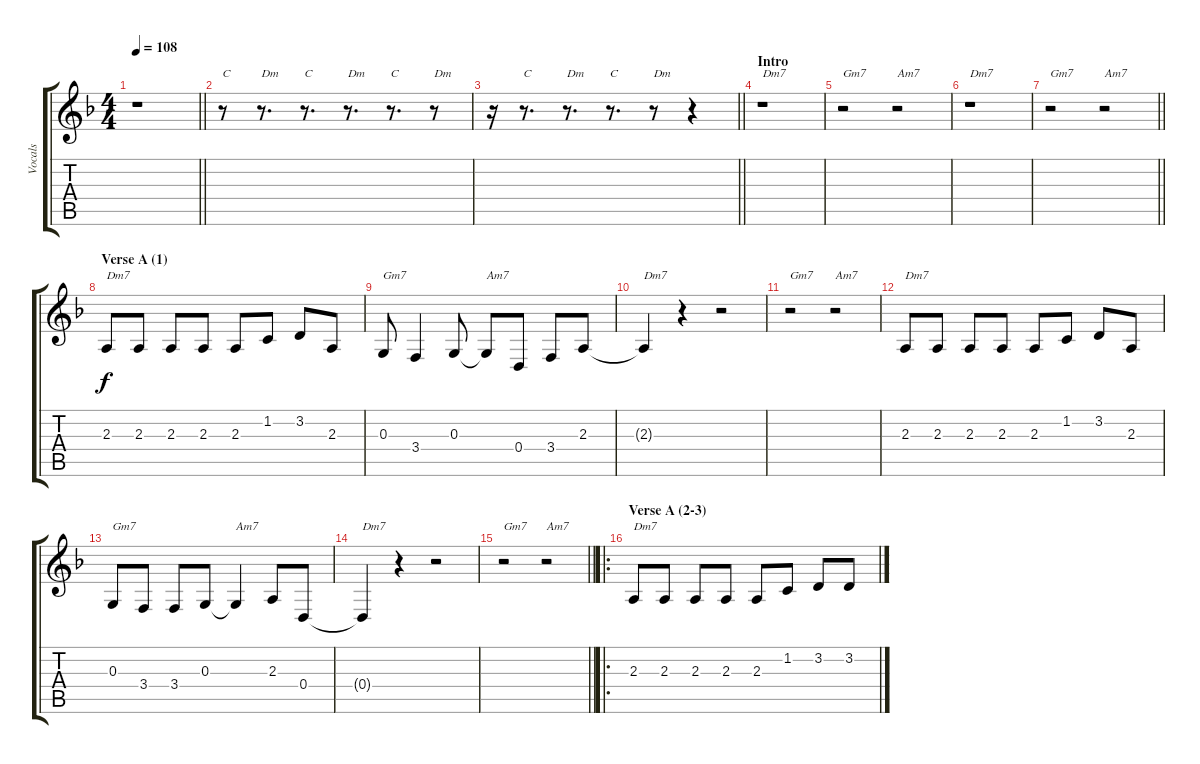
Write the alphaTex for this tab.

\track ("Vocals" "Vocals") {instrument sopranosax}
\staff {score tabs}
\tuning (E4 B3 G3 D3 A2 E2) {hide}
\ts (4 4)
\tempo 108
\clef g2
\barLineRight lightlight
\ks dminor
r.1{dy f instrument sopranosax} |
r.8{txt "C"} r.8{d txt "Dm"} r.8{d txt "C"} r.8{d txt "Dm"} r.8{d txt "C"} r.8{txt "Dm"} |
\barLineRight lightlight
r.16 r.8{d txt "C"} r.8{d txt "Dm"} r.8{d txt "C"} r.8{txt "Dm"} r.4 |
\section ("" "Intro")
r.1{txt "Dm7"} |
r.2{txt "Gm7"} r.2{txt "Am7"} |
r.1{txt "Dm7"} |
\barLineRight lightlight
r.2{txt "Gm7"} r.2{txt "Am7"} |
\section ("" "Verse A (1)")
2.3.8{txt "Dm7"} 2.3.8 2.3.8 2.3.8 2.3.8 1.2.8 3.2.8 2.3.8 |
0.3.8{txt "Gm7"} 3.4.4 0.3.8 0.3{t}.8{txt "Am7"} 0.4.8 3.4.8 2.3.8 |
2.3{t}.4{txt "Dm7"} r.4 r.2 |
r.2{txt "Gm7"} r.2{txt "Am7"} |
2.3.8{txt "Dm7"} 2.3.8 2.3.8 2.3.8 2.3.8 1.2.8 3.2.8 2.3.8 |
0.3.8{txt "Gm7"} 3.4.8 3.4.8 0.3.8 0.3{t}.4{txt "Am7"} 2.3.8 0.4.8 |
0.4{t}.4{txt "Dm7"} r.4 r.2 |
\barLineRight lightlight
r.2{txt "Gm7"} r.2{txt "Am7"} |
\ro
\section ("" "Verse A (2-3)")
2.3.8{txt "Dm7"} 2.3.8 2.3.8 2.3.8 2.3.8 1.2.8 3.2.8 3.2.8
